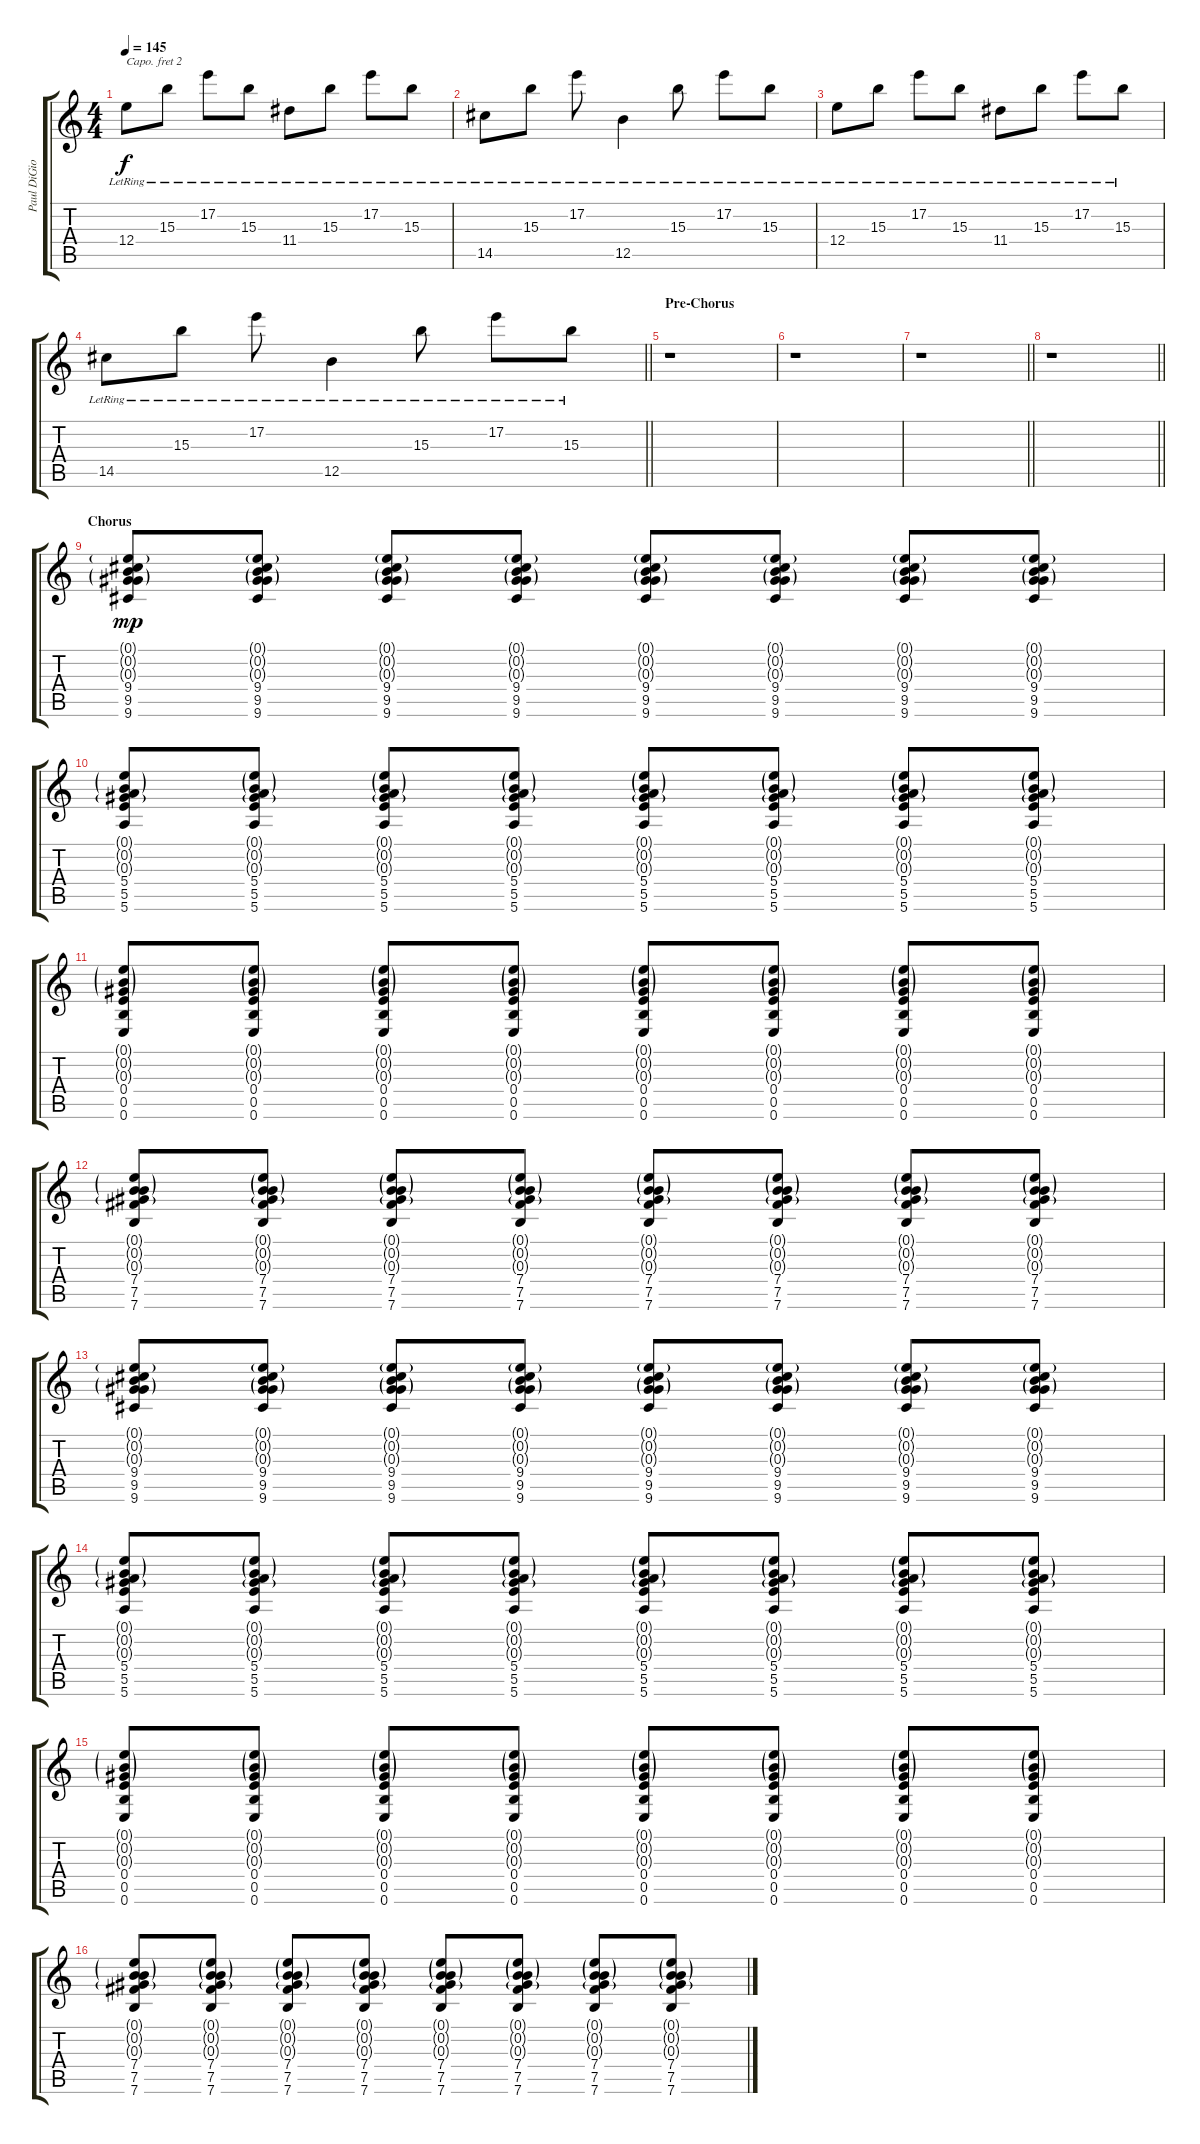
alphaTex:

\track ("Paul DiGiovanni (Lead Guitar)" "Paul DiGio") {instrument overdrivenguitar}
\staff {score tabs}
\capo 2
\tuning (D4 A3 Gb3 D3 A2 D2) {hide}
\ts (4 4)
\tempo 145
\clef g2
\ks c
12.4{lr}.8{dy f} 15.3{lr}.8 17.2{lr}.8 15.3{lr}.8 11.4{lr}.8 15.3{lr}.8 17.2{lr}.8 15.3{lr}.8 |
14.5{lr}.8 15.3{lr}.8 17.2{lr}.8 12.5{lr}.4 15.3{lr}.8 17.2{lr}.8 15.3{lr}.8 |
12.4{lr}.8 15.3{lr}.8 17.2{lr}.8 15.3{lr}.8 11.4{lr}.8 15.3{lr}.8 17.2{lr}.8 15.3{lr}.8 |
\barLineRight lightlight
14.5{lr}.8 15.3{lr}.8 17.2{lr}.8 12.5{lr}.4 15.3{lr}.8 17.2{lr}.8 15.3{lr}.8 |
\section ("" "Pre-Chorus")
r.1 |
r.1 |
\barLineRight lightlight
r.1 |
\barLineRight lightlight
r.1 |
\section ("" "Chorus")
(0.1{g} 0.2{g} 0.3{g} 9.4 9.5 9.6).8{dy mp volume 16 instrument overdrivenguitar} (0.1{g} 0.2{g} 0.3{g} 9.4 9.5 9.6).8 (0.1{g} 0.2{g} 0.3{g} 9.4 9.5 9.6).8 (0.1{g} 0.2{g} 0.3{g} 9.4 9.5 9.6).8 (0.1{g} 0.2{g} 0.3{g} 9.4 9.5 9.6).8 (0.1{g} 0.2{g} 0.3{g} 9.4 9.5 9.6).8 (0.1{g} 0.2{g} 0.3{g} 9.4 9.5 9.6).8 (0.1{g} 0.2{g} 0.3{g} 9.4 9.5 9.6).8 |
(0.1{g} 0.2{g} 0.3{g} 5.4 5.5 5.6).8 (0.1{g} 0.2{g} 0.3{g} 5.4 5.5 5.6).8 (0.1{g} 0.2{g} 0.3{g} 5.4 5.5 5.6).8 (0.1{g} 0.2{g} 0.3{g} 5.4 5.5 5.6).8 (0.1{g} 0.2{g} 0.3{g} 5.4 5.5 5.6).8 (0.1{g} 0.2{g} 0.3{g} 5.4 5.5 5.6).8 (0.1{g} 0.2{g} 0.3{g} 5.4 5.5 5.6).8 (0.1{g} 0.2{g} 0.3{g} 5.4 5.5 5.6).8 |
(0.1{g} 0.2{g} 0.3{g} 0.4 0.5 0.6).8 (0.1{g} 0.2{g} 0.3{g} 0.4 0.5 0.6).8 (0.1{g} 0.2{g} 0.3{g} 0.4 0.5 0.6).8 (0.1{g} 0.2{g} 0.3{g} 0.4 0.5 0.6).8 (0.1{g} 0.2{g} 0.3{g} 0.4 0.5 0.6).8 (0.1{g} 0.2{g} 0.3{g} 0.4 0.5 0.6).8 (0.1{g} 0.2{g} 0.3{g} 0.4 0.5 0.6).8 (0.1{g} 0.2{g} 0.3{g} 0.4 0.5 0.6).8 |
(0.1{g} 0.2{g} 0.3{g} 7.4 7.5 7.6).8 (0.1{g} 0.2{g} 0.3{g} 7.4 7.5 7.6).8 (0.1{g} 0.2{g} 0.3{g} 7.4 7.5 7.6).8 (0.1{g} 0.2{g} 0.3{g} 7.4 7.5 7.6).8 (0.1{g} 0.2{g} 0.3{g} 7.4 7.5 7.6).8 (0.1{g} 0.2{g} 0.3{g} 7.4 7.5 7.6).8 (0.1{g} 0.2{g} 0.3{g} 7.4 7.5 7.6).8 (0.1{g} 0.2{g} 0.3{g} 7.4 7.5 7.6).8 |
(0.1{g} 0.2{g} 0.3{g} 9.4 9.5 9.6).8{instrument overdrivenguitar} (0.1{g} 0.2{g} 0.3{g} 9.4 9.5 9.6).8 (0.1{g} 0.2{g} 0.3{g} 9.4 9.5 9.6).8 (0.1{g} 0.2{g} 0.3{g} 9.4 9.5 9.6).8 (0.1{g} 0.2{g} 0.3{g} 9.4 9.5 9.6).8 (0.1{g} 0.2{g} 0.3{g} 9.4 9.5 9.6).8 (0.1{g} 0.2{g} 0.3{g} 9.4 9.5 9.6).8 (0.1{g} 0.2{g} 0.3{g} 9.4 9.5 9.6).8 |
(0.1{g} 0.2{g} 0.3{g} 5.4 5.5 5.6).8 (0.1{g} 0.2{g} 0.3{g} 5.4 5.5 5.6).8 (0.1{g} 0.2{g} 0.3{g} 5.4 5.5 5.6).8 (0.1{g} 0.2{g} 0.3{g} 5.4 5.5 5.6).8 (0.1{g} 0.2{g} 0.3{g} 5.4 5.5 5.6).8 (0.1{g} 0.2{g} 0.3{g} 5.4 5.5 5.6).8 (0.1{g} 0.2{g} 0.3{g} 5.4 5.5 5.6).8 (0.1{g} 0.2{g} 0.3{g} 5.4 5.5 5.6).8 |
(0.1{g} 0.2{g} 0.3{g} 0.4 0.5 0.6).8 (0.1{g} 0.2{g} 0.3{g} 0.4 0.5 0.6).8 (0.1{g} 0.2{g} 0.3{g} 0.4 0.5 0.6).8 (0.1{g} 0.2{g} 0.3{g} 0.4 0.5 0.6).8 (0.1{g} 0.2{g} 0.3{g} 0.4 0.5 0.6).8 (0.1{g} 0.2{g} 0.3{g} 0.4 0.5 0.6).8 (0.1{g} 0.2{g} 0.3{g} 0.4 0.5 0.6).8 (0.1{g} 0.2{g} 0.3{g} 0.4 0.5 0.6).8 |
(0.1{g} 0.2{g} 0.3{g} 7.4 7.5 7.6).8 (0.1{g} 0.2{g} 0.3{g} 7.4 7.5 7.6).8 (0.1{g} 0.2{g} 0.3{g} 7.4 7.5 7.6).8 (0.1{g} 0.2{g} 0.3{g} 7.4 7.5 7.6).8 (0.1{g} 0.2{g} 0.3{g} 7.4 7.5 7.6).8 (0.1{g} 0.2{g} 0.3{g} 7.4 7.5 7.6).8 (0.1{g} 0.2{g} 0.3{g} 7.4 7.5 7.6).8 (0.1{g} 0.2{g} 0.3{g} 7.4 7.5 7.6).8
